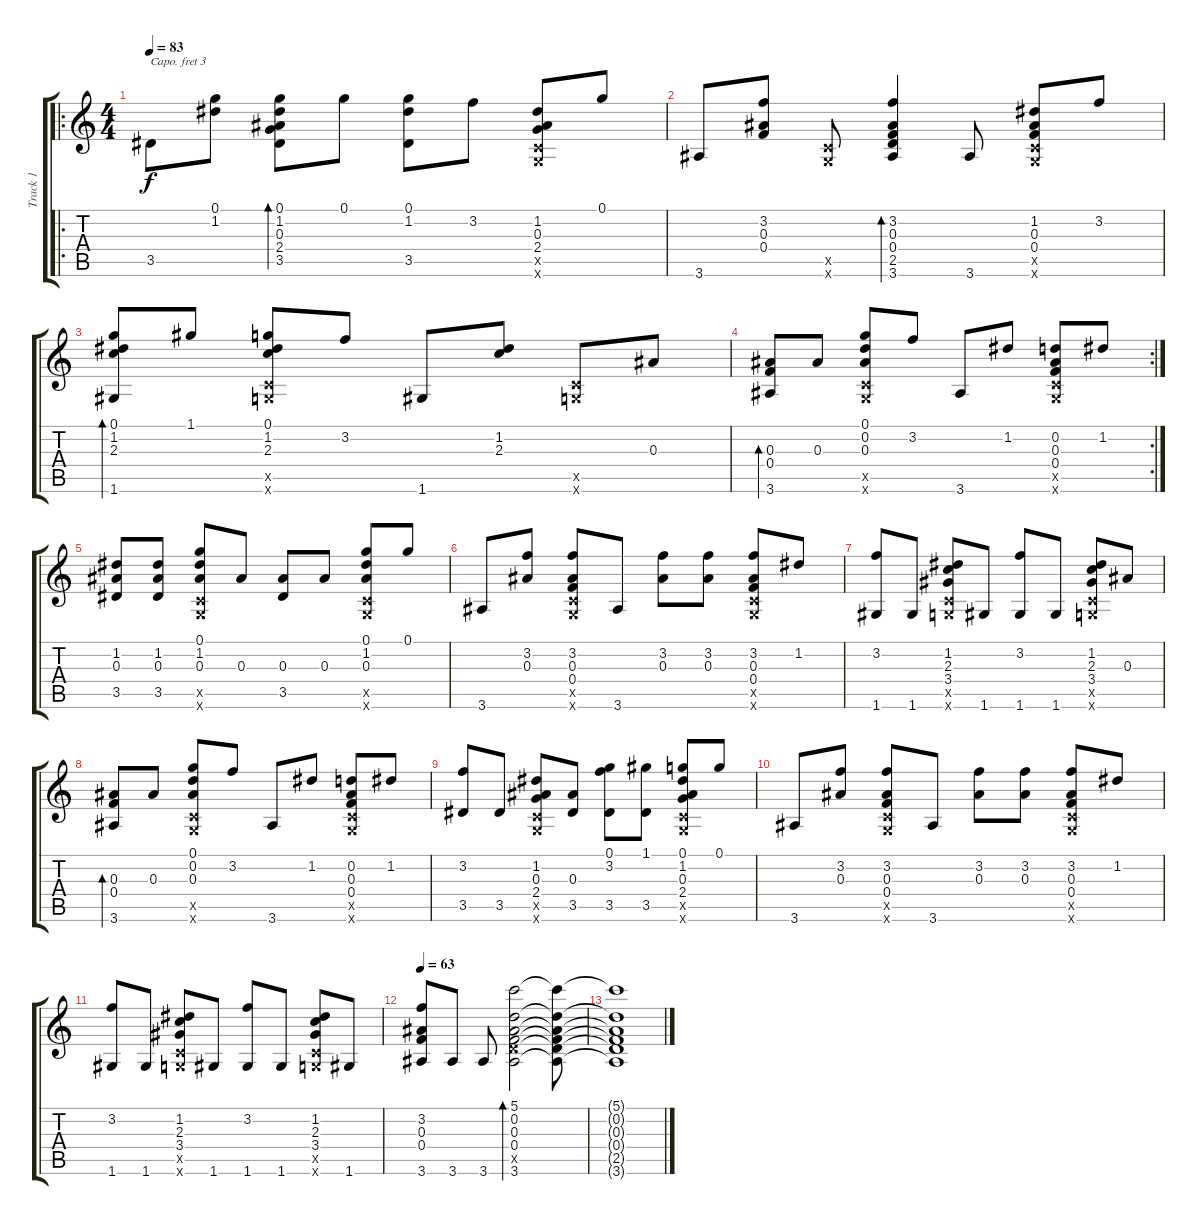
\track ("Track 1" "Track 1") {instrument acousticguitarsteel}
\staff {score tabs}
\capo 3
\tuning (E4 B3 G3 D3 A2 E2) {hide}
\ro
\ts (4 4)
\tempo 83
\clef g2
\ks c
3.5.8{dy f} (0.1 1.2).8 (0.1 1.2 0.3 2.4 3.5).8{bd 60} 0.1.8 (0.1 1.2 3.5).8 3.2.8 (1.2 0.3 2.4 0.5{x} 0.6{x}).8 0.1.8 |
3.6.8 (3.2 0.3 0.4).8 (0.5{x} 0.6{x}).8 (3.2 0.3 0.4 2.5 3.6).4{bd 60} 3.6.8 (1.2 0.3 0.4 0.5{x} 0.6{x}).8 3.2.8 |
(0.1 1.2 2.3 1.6).8{bd 60} 1.1.8 (0.1 1.2 2.3 0.5{x} 0.6{x}).8 3.2.8 1.6.8 (1.2 2.3).8 (0.5{x} 0.6{x}).8 0.3.8 |
\rc 2
(0.3 0.4 3.6).8{bd 60} 0.3.8 (0.1 0.2 0.3 0.5{x} 0.6{x}).8 3.2.8 3.6.8 1.2.8 (0.2 0.3 0.4 0.5{x} 0.6{x}).8 1.2.8 |
(1.2 0.3 3.5).8 (1.2 0.3 3.5).8 (0.1 1.2 0.3 0.5{x} 0.6{x}).8 0.3.8 (0.3 3.5).8 0.3.8 (0.1 1.2 0.3 0.5{x} 0.6{x}).8 0.1.8 |
3.6.8 (3.2 0.3).8 (3.2 0.3 0.4 0.5{x} 0.6{x}).8 3.6.8 (3.2 0.3).8 (3.2 0.3).8 (3.2 0.3 0.4 0.5{x} 0.6{x}).8 1.2.8 |
(3.2 1.6).8 1.6.8 (1.2 2.3 3.4 0.5{x} 0.6{x}).8 1.6.8 (3.2 1.6).8 1.6.8 (1.2 2.3 3.4 0.5{x} 0.6{x}).8 0.3.8 |
(0.3 0.4 3.6).8{bd 60} 0.3.8 (0.1 0.2 0.3 0.5{x} 0.6{x}).8 3.2.8 3.6.8 1.2.8 (0.2 0.3 0.4 0.5{x} 0.6{x}).8 1.2.8 |
(3.2 3.5).8 3.5.8 (1.2 0.3 2.4 0.5{x} 0.6{x}).8 (0.3 3.5).8 (0.1 3.2 3.5).8 (1.1 3.5).8 (0.1 1.2 0.3 2.4 0.5{x} 0.6{x}).8 0.1.8 |
3.6.8 (3.2 0.3).8 (3.2 0.3 0.4 0.5{x} 0.6{x}).8 3.6.8 (3.2 0.3).8 (3.2 0.3).8 (3.2 0.3 0.4 0.5{x} 0.6{x}).8 1.2.8 |
(3.2 1.6).8 1.6.8 (1.2 2.3 3.4 0.5{x} 0.6{x}).8 1.6.8 (3.2 1.6).8 1.6.8 (1.2 2.3 3.4 0.5{x} 0.6{x}).8 1.6.8 |
\tempo 63
(3.2 0.3 0.4 3.6).8 3.6.8 3.6.8 (5.1 0.2 0.3 0.4 2.5{x} 3.6).2{bd 240} (5.1{t} 0.2{t} 0.3{t} 0.4{t} 2.5{t} 3.6{t}).8 |
(5.1{t} 0.2{t} 0.3{t} 0.4{t} 2.5{t} 3.6{t}).1
